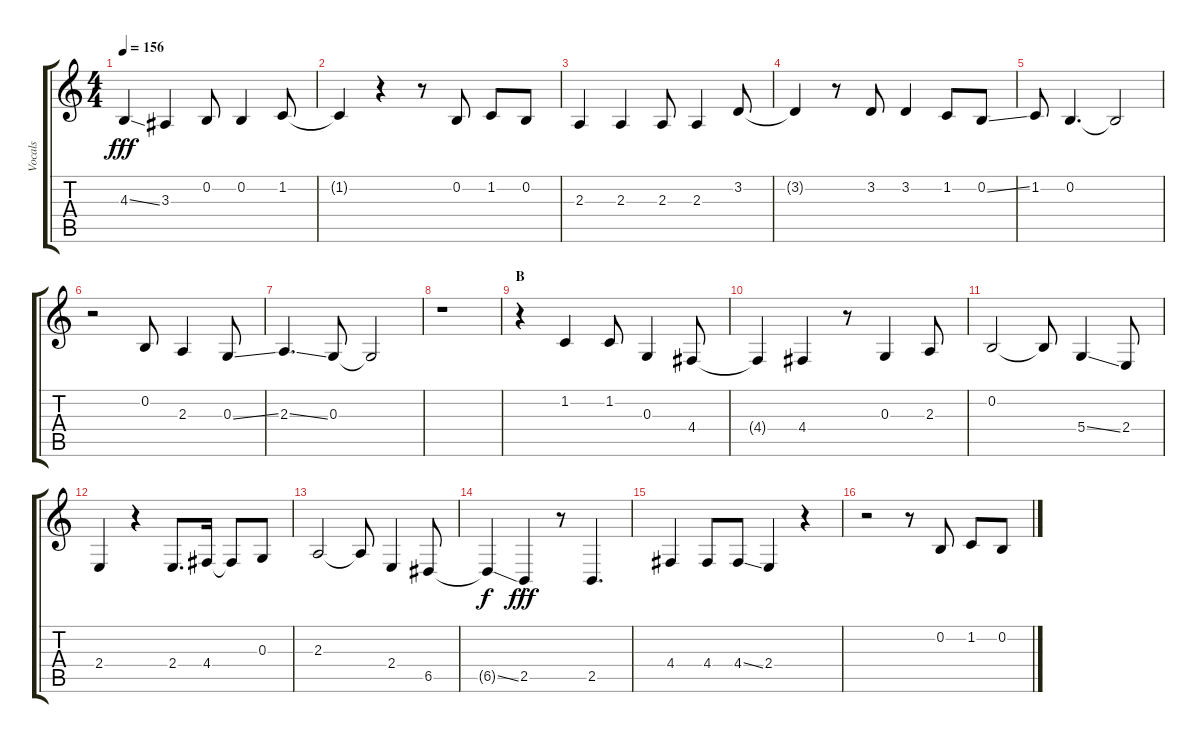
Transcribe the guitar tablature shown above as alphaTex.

\track ("Vocals" "Vocals") {instrument voiceoohs}
\staff {score tabs}
\tuning (E4 B3 G3 D3 A2 E2) {hide}
\ts (4 4)
\tempo 156
\clef g2
\ks c
4.3{ss}.4{dy fff} 3.3.4 0.2.8 0.2.4 1.2.8 |
1.2{t}.4 r.4 r.8 0.2.8 1.2.8 0.2.8 |
2.3.4 2.3.4 2.3.8 2.3.4 3.2.8 |
3.2{t}.4 r.8 3.2.8 3.2.4 1.2.8 0.2{ss}.8 |
1.2.8 0.2.4{d} 0.2{t}.2 |
r.2 0.2.8 2.3.4 0.3{ss}.8 |
2.3{ss}.4{d} 0.3.8 0.3{t}.2 |
r.1 |
\section ("" "B")
r.4 1.2.4 1.2.8 0.3.4 4.4.8 |
4.4{t}.4 4.4.4 r.8 0.3.4 2.3.8 |
0.2.2 0.2{t}.8 5.4{ss}.4 2.4.8 |
2.4.4 r.4 2.4.8{d} 4.4.16 4.4{t}.8 0.3.8 |
2.3.2 2.3{t}.8 2.4.4 6.5.8 |
6.5{ss t}.4{dy f} 2.5{st}.4{dy fff} r.8 2.5.4{d} |
4.4.4 4.4.8 4.4{ss}.8 2.4.4 r.4 |
r.2 r.8 0.2.8 1.2.8 0.2.8
